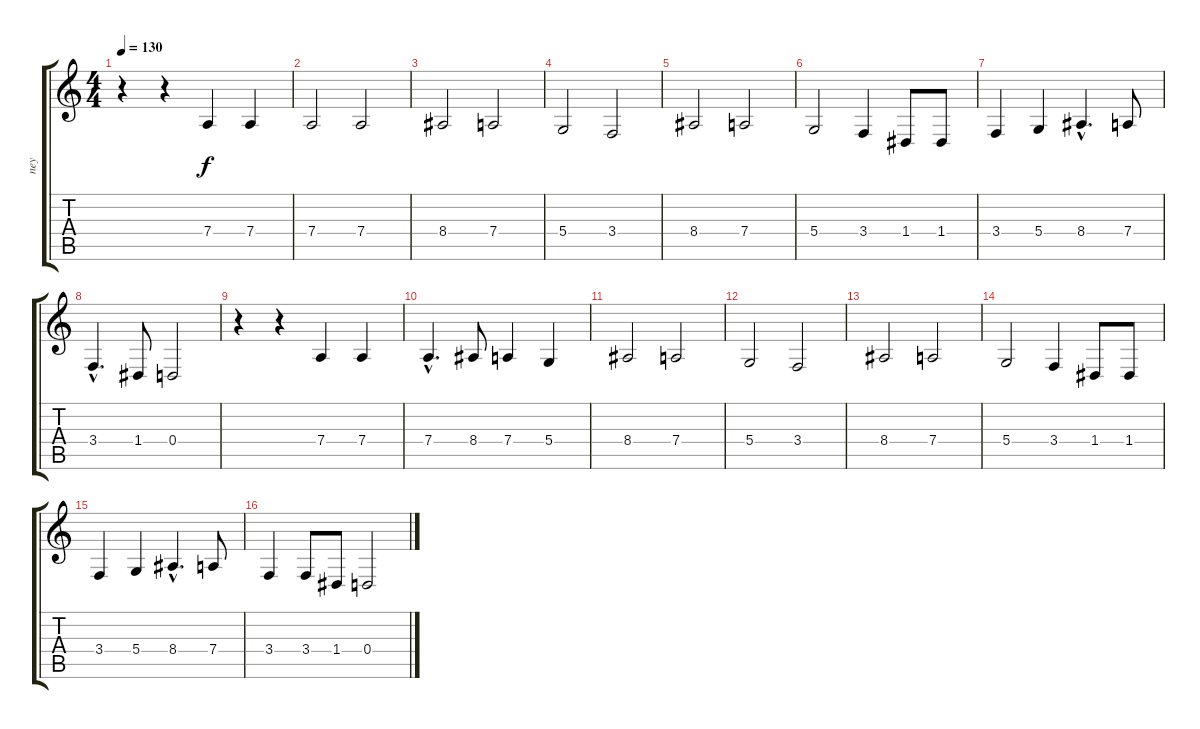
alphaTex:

\track ("ney" "ney") {instrument synthvoice}
\staff {score tabs}
\tuning (E4 B3 G3 D3 A2 E2) {hide}
\ts (4 4)
\tempo 130
\clef g2
\ks c
r.4{dy f} r.4 7.4.4 7.4.4 |
7.4.2 7.4.2 |
8.4.2 7.4.2 |
5.4.2 3.4.2 |
8.4.2 7.4.2 |
5.4.2 3.4.4 1.4.8 1.4.8 |
3.4.4 5.4.4 8.4{hac}.4{d} 7.4.8 |
3.4{hac}.4{d} 1.4.8 0.4.2 |
r.4 r.4 7.4.4 7.4.4 |
7.4{hac}.4{d} 8.4.8 7.4.4 5.4.4 |
8.4.2 7.4.2 |
5.4.2 3.4.2 |
8.4.2 7.4.2 |
5.4.2 3.4.4 1.4.8 1.4.8 |
3.4.4 5.4.4 8.4{hac}.4{d} 7.4.8 |
3.4.4 3.4.8 1.4.8 0.4.2
